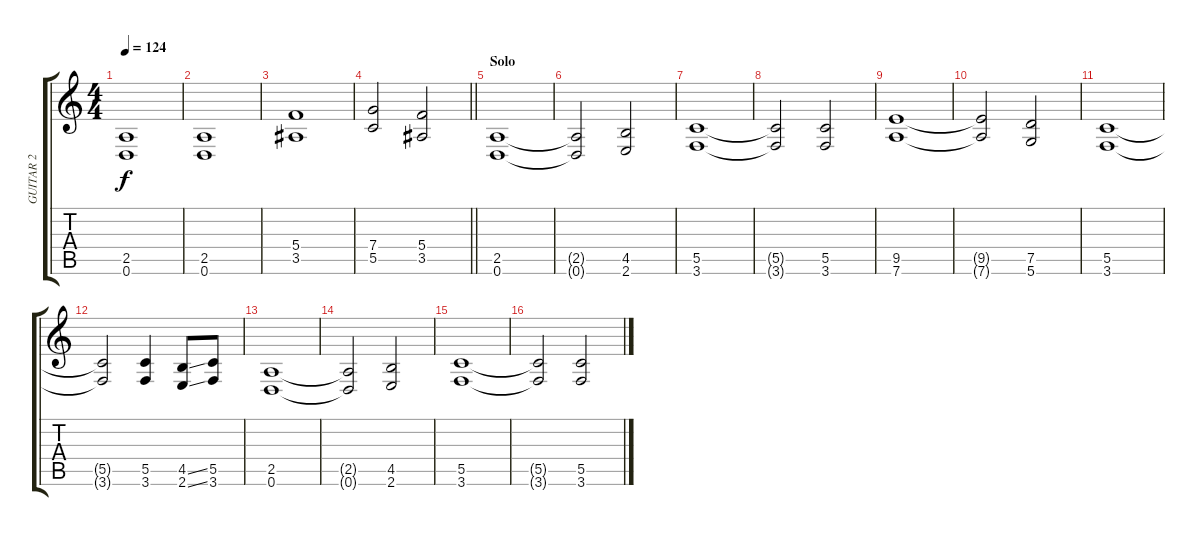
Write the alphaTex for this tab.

\track ("GUITAR 2" "GUITAR 2") {instrument overdrivenguitar}
\staff {score tabs}
\tuning (D4 A3 F3 C3 G2 D2) {hide}
\ts (4 4)
\tempo 124
\clef g2
\ks c
(2.5 0.6).1{dy f} |
(2.5 0.6).1 |
(5.4 3.5).1 |
\barLineRight lightlight
(7.4 5.5).2 (5.4 3.5).2 |
\section ("" "Solo")
(2.5 0.6).1 |
(2.5{t} 0.6{t}).2 (4.5 2.6).2 |
(5.5 3.6).1 |
(5.5{t} 3.6{t}).2 (5.5 3.6).2 |
(9.5 7.6).1 |
(9.5{t} 7.6{t}).2 (7.5 5.6).2 |
(5.5 3.6).1 |
(5.5{t} 3.6{t}).2 (5.5 3.6).4 (4.5{ss} 2.6{ss}).8 (5.5 3.6).8 |
(2.5 0.6).1 |
(2.5{t} 0.6{t}).2 (4.5 2.6).2 |
(5.5 3.6).1 |
(5.5{t} 3.6{t}).2 (5.5 3.6).2
